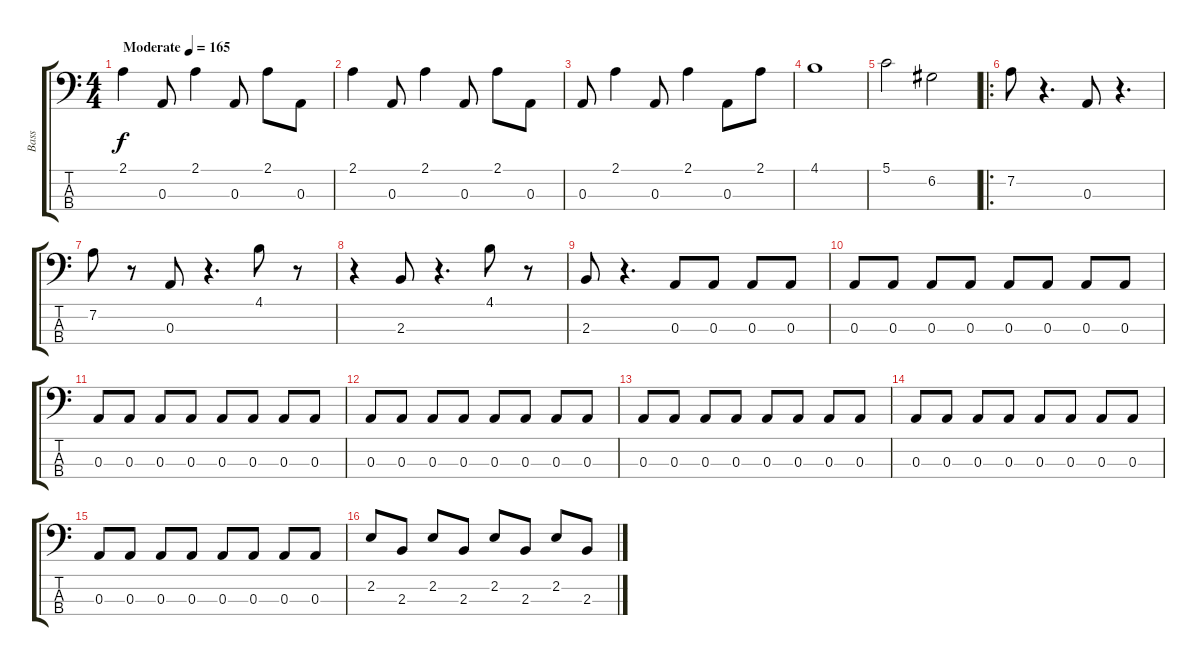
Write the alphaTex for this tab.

\track ("Bass" "Bass") {instrument electricbassfinger}
\staff {score tabs}
\tuning (G2 D2 A1 E1) {hide}
\ts (4 4)
\tempo (165 "Moderate")
\clef f4
\ks c
2.1.4{dy f instrument electricbassfinger} 0.3.8 2.1.4 0.3.8 2.1.8 0.3.8 |
2.1.4 0.3.8 2.1.4 0.3.8 2.1.8 0.3.8 |
0.3.8 2.1.4 0.3.8 2.1.4 0.3.8 2.1.8 |
4.1.1 |
5.1.2 6.2.2 |
\ro
7.2.8 r.4{d} 0.3.8 r.4{d} |
7.2.8 r.8 0.3.8 r.4{d} 4.1.8 r.8 |
r.4 2.3.8 r.4{d} 4.1.8 r.8 |
2.3.8 r.4{d} 0.3.8 0.3.8 0.3.8 0.3.8 |
0.3.8 0.3.8 0.3.8 0.3.8 0.3.8 0.3.8 0.3.8 0.3.8 |
0.3.8 0.3.8 0.3.8 0.3.8 0.3.8 0.3.8 0.3.8 0.3.8 |
0.3.8 0.3.8 0.3.8 0.3.8 0.3.8 0.3.8 0.3.8 0.3.8 |
0.3.8 0.3.8 0.3.8 0.3.8 0.3.8 0.3.8 0.3.8 0.3.8 |
0.3.8 0.3.8 0.3.8 0.3.8 0.3.8 0.3.8 0.3.8 0.3.8 |
0.3.8 0.3.8 0.3.8 0.3.8 0.3.8 0.3.8 0.3.8 0.3.8 |
2.2.8 2.3.8 2.2.8 2.3.8 2.2.8 2.3.8 2.2.8 2.3.8
